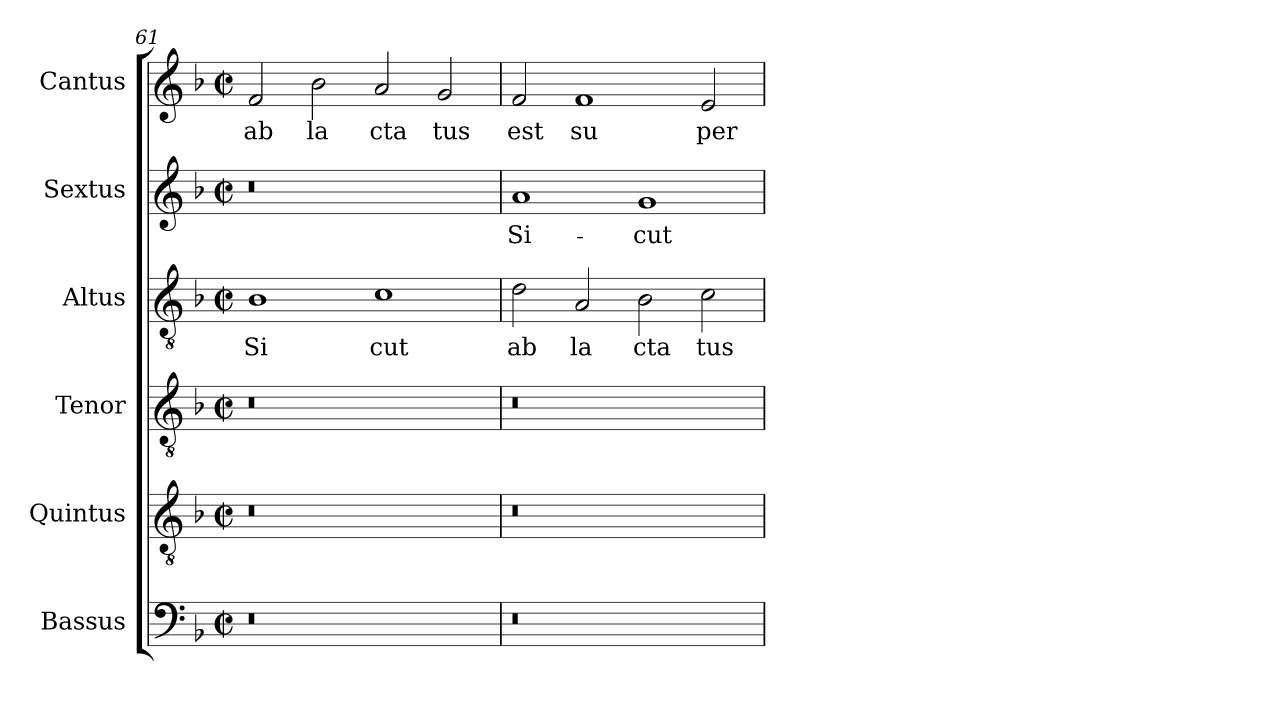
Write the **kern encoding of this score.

**kern	**kern	**kern	**kern	**text	**kern	**text	**kern	**text
*part6	*part5	*part4	*part3	*part3	*part2	*part2	*part1	*part1
*staff6	*staff5	*staff4	*staff3	*staff3	*staff2	*staff2	*staff1	*staff1
*I"Bassus	*I"Quintus	*I"Tenor	*I"Altus	*	*I"Sextus	*	*I"Cantus	*
*clefF4	*clefGv2	*clefGv2	*clefGv2	*	*clefG2	*	*clefG2	*
*k[b-]	*k[b-]	*k[b-]	*k[b-]	*	*k[b-]	*	*k[b-]	*
*F:	*F:	*F:	*F:	*	*F:	*	*F:	*
*M2/2	*M2/2	*M2/2	*M2/2	*	*M2/2	*	*M2/2	*
*met(c|)	*met(c|)	*met(c|)	*met(c|)	*	*met(c|)	*	*met(c|)	*
=61	=61	=61	=61	=61	=61	=61	=61	=61
!	!	!	!	!LO:LY:b:cj	!	!	!	!LO:LY:b:cj
0r	0r	0r	1B-	Si	0r	.	2f/	ab
!	!	!	!	!	!	!	!	!LO:LY:b:cj
.	.	.	.	.	.	.	2b-\	la
!	!	!	!	!LO:LY:b:cj	!	!	!	!LO:LY:b:cj
.	.	.	1c	cut	.	.	2a/	cta
!	!	!	!	!	!	!	!	!LO:LY:b:cj
.	.	.	.	.	.	.	2g/	tus
=62	=62	=62	=62	=62	=62	=62	=62	=62
!	!	!	!	!LO:LY:b:cj	!	!LO:LY:b:cj	!	!LO:LY:b:cj
0r	0r	0r	2d\	ab	1a	Si-	2f/	est
!	!	!	!	!LO:LY:b:cj	!	!	!	!LO:LY:b:cj
.	.	.	2A/	la	.	.	1f	su
!	!	!	!	!LO:LY:b:cj	!	!LO:LY:b:cj	!	!
.	.	.	2B-\	cta	1g	-cut	.	.
!	!	!	!	!LO:LY:b:cj	!	!	!	!LO:LY:b:cj
.	.	.	2c\	tus	.	.	2e/	per
=	=	=	=	=	=	=	=	=
*-	*-	*-	*-	*-	*-	*-	*-	*-
